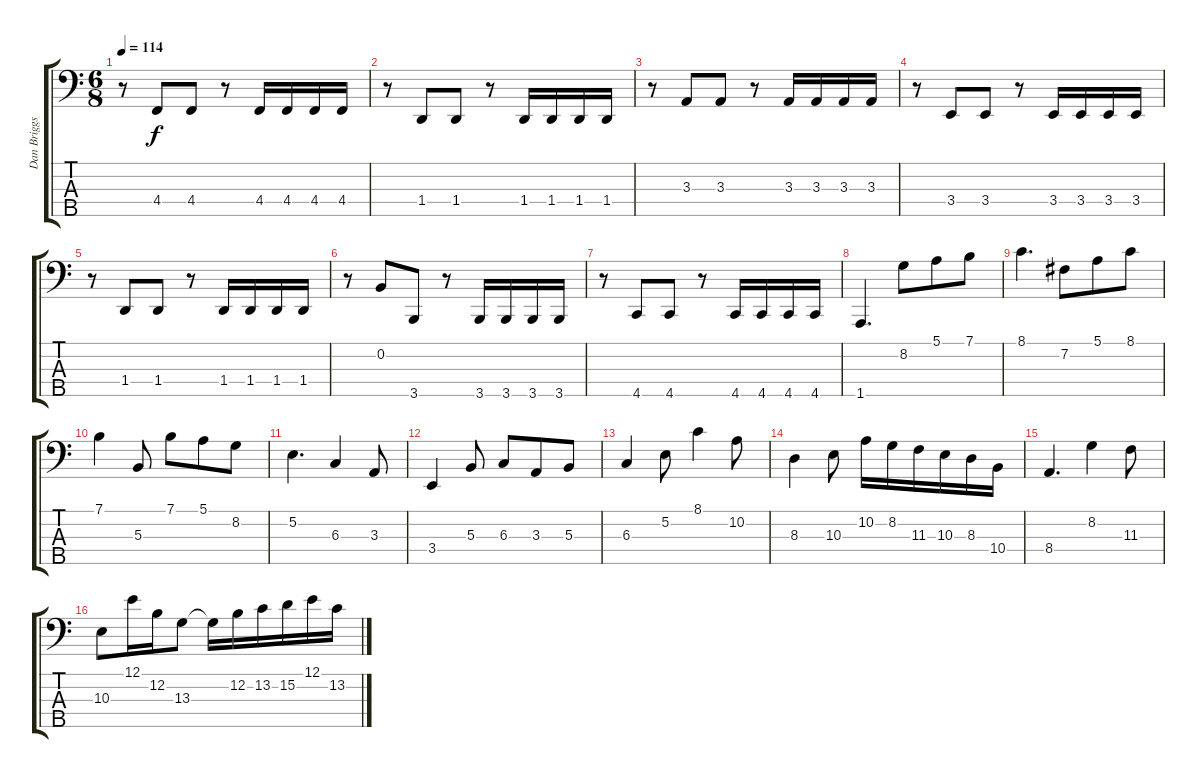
\track ("Dan Briggs" "Dan Briggs") {instrument electricbassfinger}
\staff {score tabs}
\tuning (E2 B1 Gb1 Db1 Ab0) {hide}
\ts (6 8)
\tempo 114
\clef f4
\ks c
r.8{dy f} 4.4.8 4.4.8 r.8 4.4.16 4.4.16 4.4.16 4.4.16 |
r.8 1.4.8 1.4.8 r.8 1.4.16 1.4.16 1.4.16 1.4.16 |
r.8 3.3.8 3.3.8 r.8 3.3.16 3.3.16 3.3.16 3.3.16 |
r.8 3.4.8 3.4.8 r.8 3.4.16 3.4.16 3.4.16 3.4.16 |
r.8 1.4.8 1.4.8 r.8 1.4.16 1.4.16 1.4.16 1.4.16 |
r.8 0.2.8 3.5.8 r.8 3.5.16 3.5.16 3.5.16 3.5.16 |
r.8 4.5.8 4.5.8 r.8 4.5.16 4.5.16 4.5.16 4.5.16 |
1.5.4{d} 8.2.8 5.1.8 7.1.8 |
8.1.4{d} 7.2.8 5.1.8 8.1.8 |
7.1.4 5.3.8 7.1.8 5.1.8 8.2.8 |
5.2.4{d} 6.3.4 3.3.8 |
3.4.4 5.3.8 6.3.8 3.3.8 5.3.8 |
6.3.4 5.2.8 8.1.4 10.2.8 |
8.3.4 10.3.8 10.2.16 8.2.16 11.3.16 10.3.16 8.3.16 10.4.16 |
8.4.4{d} 8.2.4 11.3.8 |
10.3.8 12.1.16 12.2.16 13.3.8 13.3{t}.16 12.2.16 13.2.16 15.2.16 12.1.16 13.2.16
